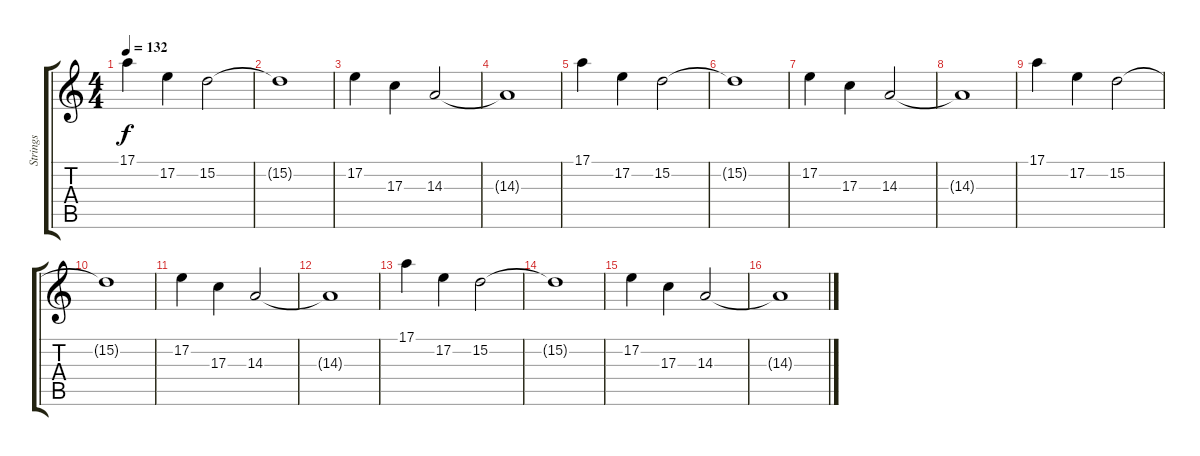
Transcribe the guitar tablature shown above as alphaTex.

\track ("Strings" "Strings") {instrument stringensemble1}
\staff {score tabs}
\tuning (E4 B3 G3 D3 A2 E2) {hide}
\ts (4 4)
\tempo 132
\clef g2
\ks c
17.1.4{dy f} 17.2.4 15.2.2 |
15.2{t}.1 |
17.2.4 17.3.4 14.3.2 |
14.3{t}.1 |
17.1.4 17.2.4 15.2.2 |
15.2{t}.1 |
17.2.4 17.3.4 14.3.2 |
14.3{t}.1 |
17.1.4 17.2.4 15.2.2 |
15.2{t}.1 |
17.2.4 17.3.4 14.3.2 |
14.3{t}.1 |
17.1.4 17.2.4 15.2.2 |
15.2{t}.1 |
17.2.4 17.3.4 14.3.2 |
14.3{t}.1
